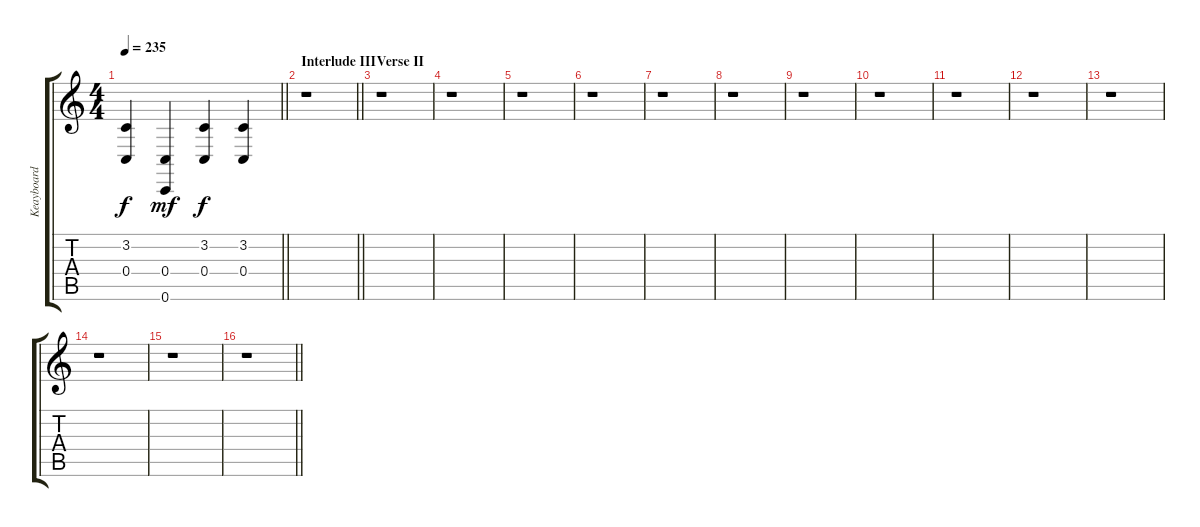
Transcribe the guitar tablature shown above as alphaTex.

\track ("Keayboard (Rythm)" "Keayboard ") {instrument stringensemble2}
\staff {score tabs}
\tuning (D4 A3 F3 C3 G2 C2) {hide}
\ts (4 4)
\tempo 235
\clef g2
\barLineRight lightlight
\ks c
(3.2 0.4).4{dy f} (0.4 0.6).4{dy mf} (3.2 0.4).4{dy f} (3.2 0.4).4 |
\section ("" "Interlude III")
\barLineRight lightlight
r.1 |
\section ("" "Verse II")
r.1 |
r.1 |
r.1 |
r.1 |
r.1 |
r.1 |
r.1 |
r.1 |
r.1 |
r.1 |
r.1 |
r.1 |
r.1 |
\barLineRight lightlight
r.1
